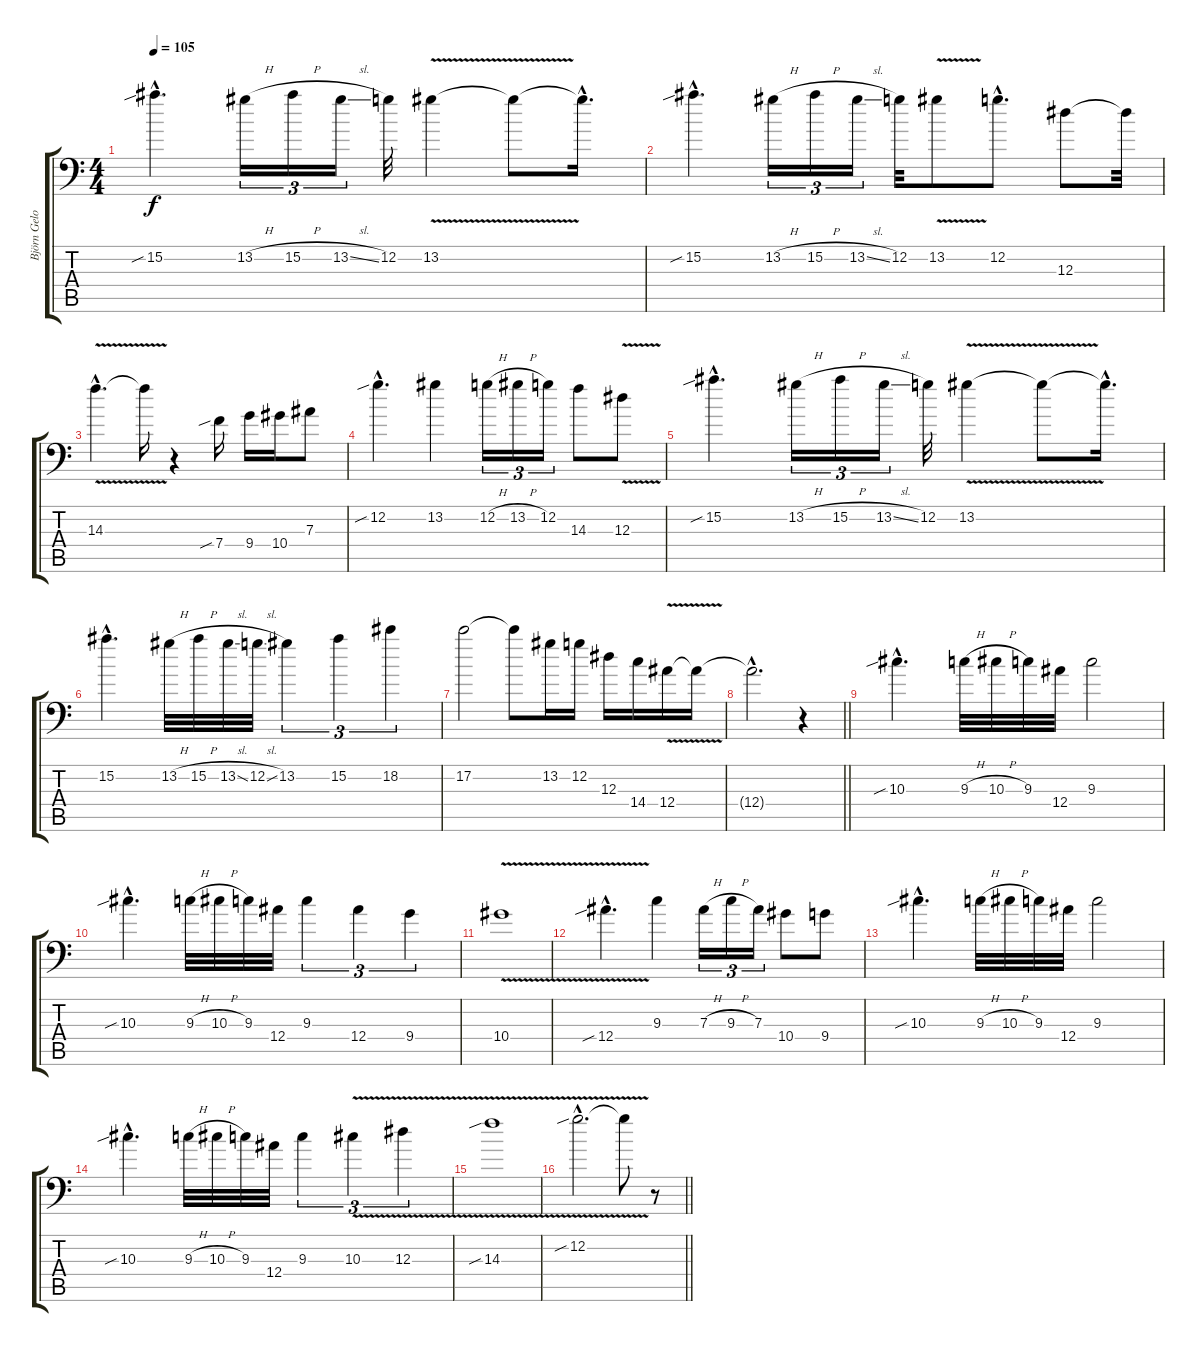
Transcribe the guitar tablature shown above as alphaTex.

\track ("Björn Gelotte" "Björn Gelo") {instrument distortionguitar}
\staff {score tabs}
\tuning (C4 G3 Eb3 Bb2 F2 Bb1) {hide}
\ts (4 4)
\tempo 105
\clef f4
\ks c
15.2{sib hac}.4{d dy f} 13.2{h}.16{tu (3 2)} 15.2{h}.16{tu (3 2)} 13.2{sl}.16{tu (3 2)} 12.2.32 13.2{v}.4 13.2{t}.8 13.2{hac t}.16{d} |
15.2{sib hac}.4{d} 13.2{h}.16{tu (3 2)} 15.2{h}.16{tu (3 2)} 13.2{sl}.16{tu (3 2)} 12.2.32 13.2{v}.8 12.2{hac}.8{d} 12.3.8 12.3{t}.32 |
14.3{v hac}.4{d} 14.3{t}.16 r.4 7.4{sib}.16 9.4.16 10.4.16 7.3.8 |
12.2{sib hac}.4{d} 13.2.4 12.2{h}.16{tu (3 2)} 13.2{h}.16{tu (3 2)} 12.2.16{tu (3 2)} 14.3.8 12.3{v}.8 |
15.2{sib hac}.4{d} 13.2{h}.16{tu (3 2)} 15.2{h}.16{tu (3 2)} 13.2{sl}.16{tu (3 2)} 12.2.32 13.2{v}.4 13.2{t}.8 13.2{hac t}.16{d} |
15.2{hac}.4{d} 13.2{h}.32 15.2{h}.32 13.2{sl}.32 12.2{sl}.32 13.2.4{tu (3 2)} 15.2.4{tu (3 2)} 18.2.4{tu (3 2)} |
17.2.2 17.2{t}.8 13.2.16 12.2.16 12.3.16 14.4.16 12.4{v}.16 12.4{t}.16 |
\barLineRight lightlight
12.4{hac t}.2{d} r.4{instrument distortionguitar} |
10.3{sib hac}.4{d} 9.3{h}.32 10.3{h}.32 9.3.32 12.4.32 9.3.2 |
10.3{sib hac}.4{d} 9.3{h}.32 10.3{h}.32 9.3.32 12.4.32 9.3.4{tu (3 2)} 12.4.4{tu (3 2)} 9.4.4{tu (3 2)} |
10.4{v}.1 |
12.4{v sib hac}.4{d} 9.3.4 7.3{h}.16{tu (3 2)} 9.3{h}.16{tu (3 2)} 7.3.16{tu (3 2)} 10.4.8 9.4.8 |
10.3{sib hac}.4{d} 9.3{h}.32 10.3{h}.32 9.3.32 12.4.32 9.3.2 |
10.3{sib hac}.4{d} 9.3{h}.32 10.3{h}.32 9.3.32 12.4.32 9.3.4{tu (3 2)} 10.3{v}.4{tu (3 2)} 12.3{v}.4{tu (3 2)} |
14.3{v sib}.1 |
\barLineRight lightlight
12.2{v sib hac}.2{d} 12.2{t}.8 r.8{volume 16 balance 8 instrument distortionguitar}
